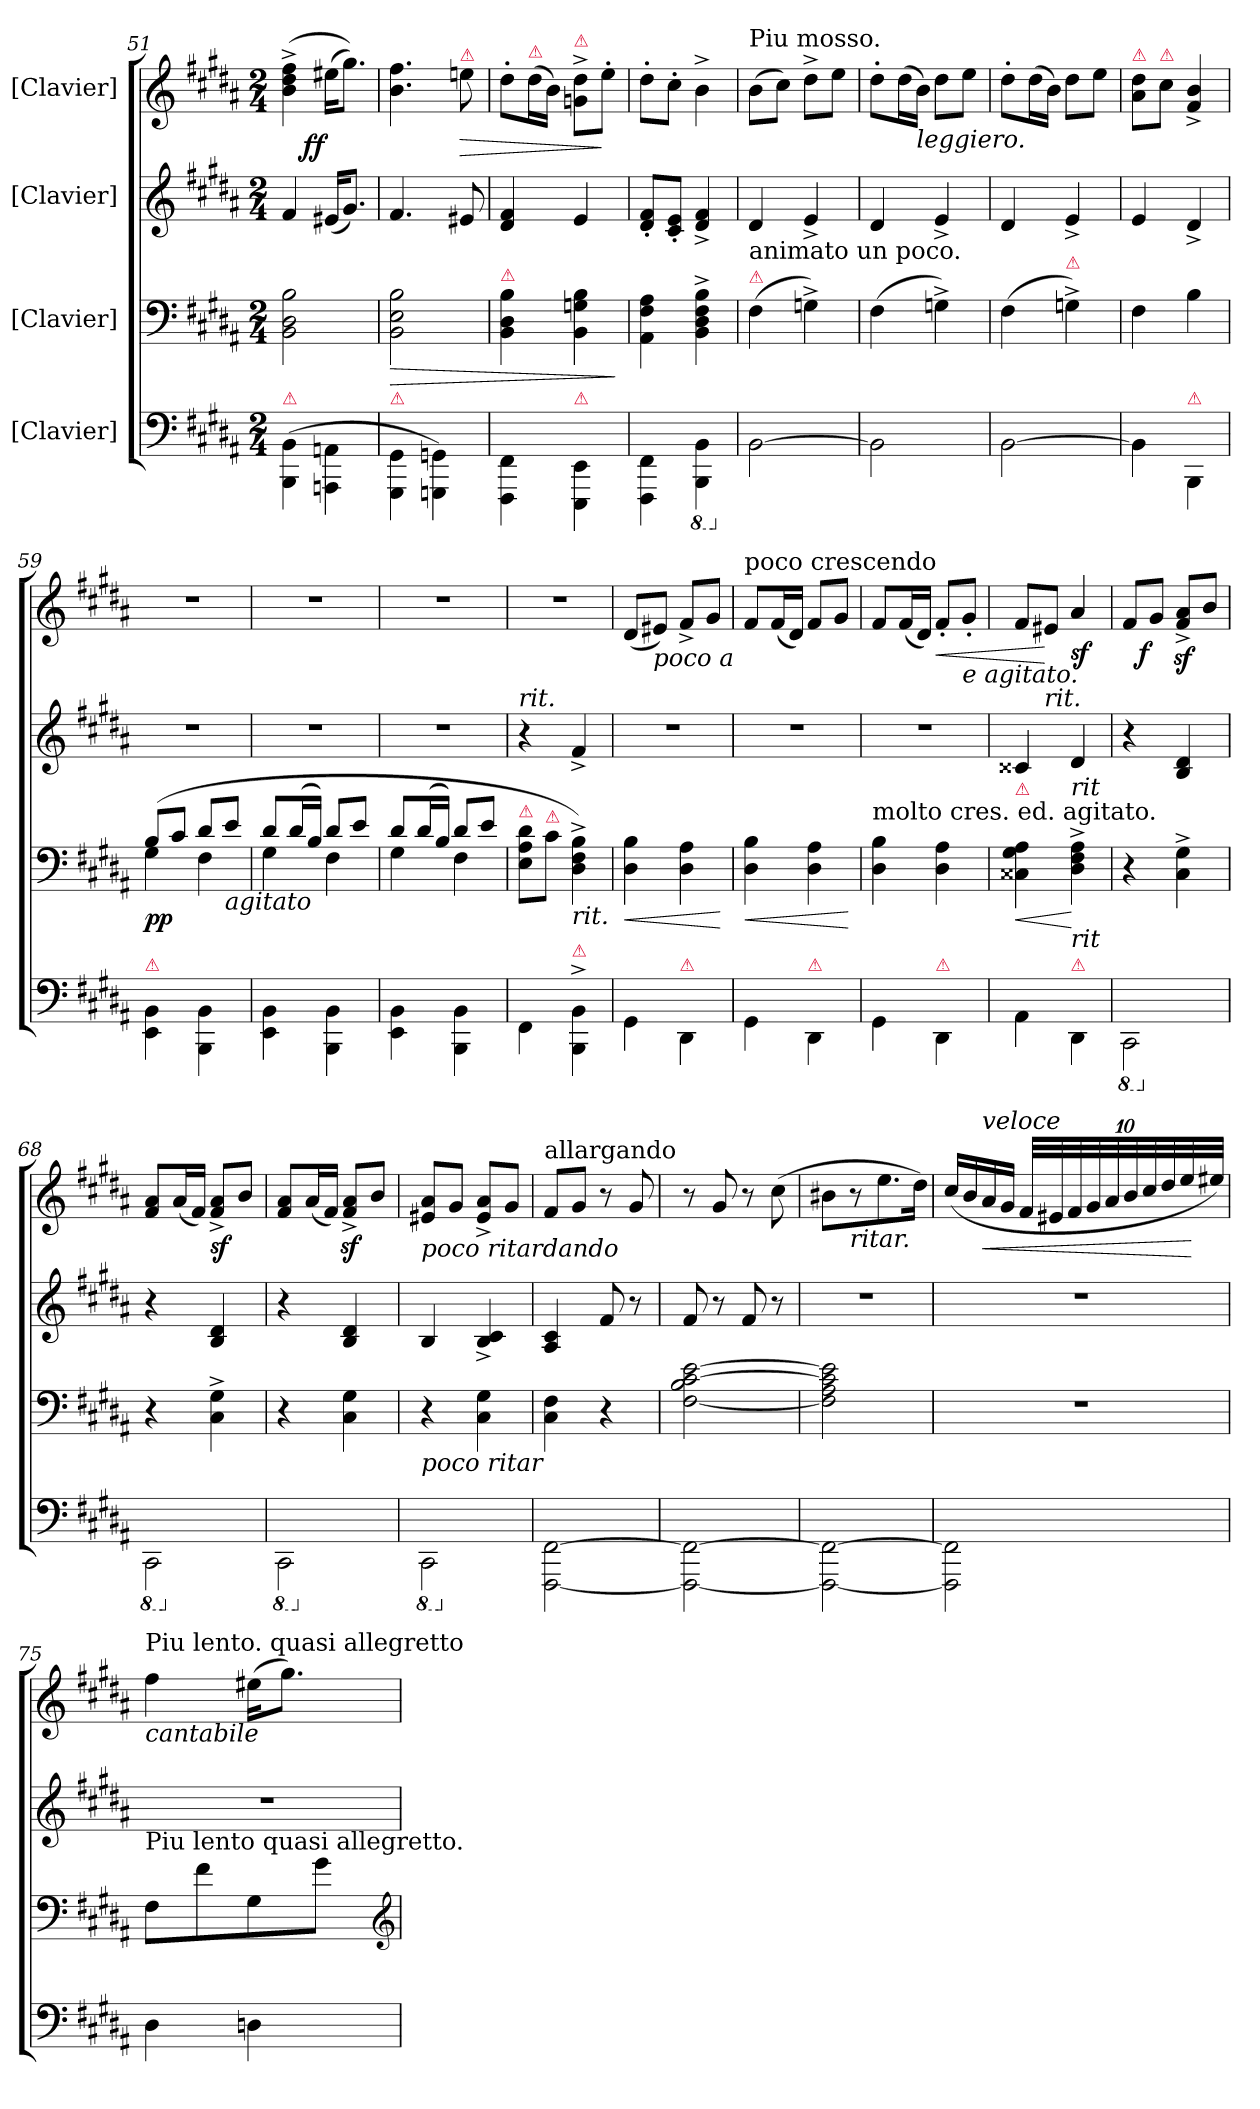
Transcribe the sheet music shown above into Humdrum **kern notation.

**kern	**kern	**dynam	**kern	**kern	**dynam
*part4	*part3	*part3	*part2	*part1	*part1
*staff4	*staff3	*staff3	*staff2	*staff1	*staff1
*I"[Clavier]	*I"[Clavier]	*	*I"[Clavier]	*I"[Clavier]	*
*clefF4	*clefF4	*	*clefG2	*clefG2	*
*k[f#c#g#d#a#]	*k[f#c#g#d#a#]	*	*k[f#c#g#d#a#]	*k[f#c#g#d#a#]	*
*M2/4	*M2/4	*	*M2/4	*M2/4	*
=51	=51	=51	=51	=51	=51
!LO:TX:a:color=crimson:t=⚠	!	!	!	!	!
(>4BBB\ 4BB\	2BB\ 2D#\ 2B\	.	4f#/	(>4b^>\ 4dd#^>\ 4ff#^>\	.
!	!	!	!	!	!LO:DY:rj
4AAAn\ 4AAn\	.	.	(<16e#X/KL	(>16ee#X\KL	ff
.	.	.	8.g#/J)	8.gg#\J))	.
=52	=52	=52	=52	=52	=52
!LO:TX:a:color=crimson:t=⚠	!	!	!	!	!
!	!	!LO:HP:b	!	!	!
4GGG#\ 4GG#\	2BB\ 2E\ 2B\	>	4.f#/	4.b\ 4.ff#\	.
4GGGn\ 4GGn\)	.	.	.	.	.
!	!	!	!	!LO:TX:a:color=crimson:t=⚠	!
!	!	!	!	!	!LO:HP:b
.	.	.	8e#X/	8een\	>
=53	=53	=53	=53	=53	=53
!	!LO:TX:a:color=crimson:t=⚠	!	!	!	!
4FFF#\ 4FF#\	4BB\ 4D#\ 4B\	.	4d#/ 4f#/	8dd#'>\L	.
!	!	!	!	!LO:TX:a:color=crimson:t=⚠	!
.	.	.	.	(>16dd#\L	.
.	.	.	.	16b\JJ)	.
!	!	!	!	!LO:TX:a:color=crimson:t=⚠	!
!LO:TX:a:color=crimson:t=⚠	!	!	!	!	!
4EEE\ 4EE\	4BB\ 4Gn\ 4B\	.	4e/	8gn^>\ 8dd#^>\L	.
.	.	.	.	8ee'>\J	]
.	.	]	.	.	.
=54	=54	=54	=54	=54	=54
4FFF#\ 4FF#\	4AA#\ 4F#\ 4A#\	.	8d#'>/ 8f#'>/L	8dd#'>\L	.
.	.	.	8c#'>/ 8e'>/J	8cc#'>\J	.
*8ba	*	*	*	*	*
4BBBB\ 4BBB\	4BB^>\ 4D#^>\ 4F#^>\ 4B^>\	.	4d#^>/ 4f#^>/	4b^>\	.
=55	=55	=55	=55	=55	=55
*X8ba	*	*	*	*	*
!	!	!	!	!LO:TX:a:t=Piu mosso.	!
!	!LO:TX:a:color=crimson:t=⚠	!	!	!	!
!	!LO:TX:a:t=animato un poco.	!	!	!	!
[2BB\	(>4F#\	piano	4d#/	(>8b\L	piano
.	.	.	.	8cc#\J)	.
.	4Gn^>\)	.	4e^>/	8dd#^>\L	.
.	.	.	.	8ee\J	.
=56	=56	=56	=56	=56	=56
2BB\]	(>4F#\	.	4d#/	8dd#'>\L	.
.	.	.	.	(>16dd#\L	.
!	!	!	!	!LO:TX:b:i:t=leggiero.	!
.	.	.	.	16b\JJ)	.
.	4Gn^>\)	.	4e^</	8dd#\L	.
.	.	.	.	8ee\J	.
=57	=57	=57	=57	=57	=57
[2BB\	(>4F#\	.	4d#/	8dd#'>\L	.
.	.	.	.	(>16dd#\L	.
.	.	.	.	16b\JJ)	.
!	!LO:TX:a:color=crimson:t=⚠	!	!	!	!
.	4Gn^>\)	.	4e^</	8dd#\L	.
.	.	.	.	8ee\J	.
=58	=58	=58	=58	=58	=58
!	!	!	!	!LO:TX:a:color=crimson:t=⚠	!
4BB\]	4F#\	.	4e/	8a#\ 8dd#\L	.
!	!	!	!	!LO:TX:a:color=crimson:t=⚠	!
.	.	.	.	8cc#\J	.
!LO:TX:a:color=crimson:t=⚠	!	!	!	!	!
4BBB\	4B\	.	4d#^>/	4f#^>/ 4b^>/	.
=59	=59	=59	=59	=59	=59
*	*^	*	*	*	*
!LO:TX:a:color=crimson:t=⚠	!	!	!	!	!	!
4EE\ 4BB\	(>8B/L	4G#\	pp.	2r	2r	.
.	8c#/J	.	.	.	.	.
4BBB\ 4BB\	8d#/L	4F#\	.	.	.	.
!	!LO:TX:b:i:t=agitato	!	!	!	!	!
.	8e/J	.	.	.	.	.
=60	=60	=60	=60	=60	=60	=60
4EE\ 4BB\	8d#/L	4G#\	.	2r	2r	.
.	(<16d#/L	.	.	.	.	.
.	16B/JJ)	.	.	.	.	.
4BBB\ 4BB\	8d#/L	4F#\	.	.	.	.
.	8e/J	.	.	.	.	.
=61	=61	=61	=61	=61	=61	=61
4EE\ 4BB\	8d#/L	4G#\	.	2r	2r	.
.	(<16d#/L	.	.	.	.	.
.	16B/JJ)	.	.	.	.	.
4BBB\ 4BB\	8d#/L	4F#\	.	.	.	.
.	8e/J	.	.	.	.	.
*	*v	*v	*	*	*	*
=62	=62	=62	=62	=62	=62
!	!	!	!LO:TX:a:i:t=rit.	!	!
!	!LO:TX:a:color=crimson:t=⚠	!	!	!	!
4FF#\	8E\ 8A#\ 8d#\L	.	4r	2r	.
!	!LO:TX:a:color=crimson:t=⚠	!	!	!	!
.	8c#\J	.	.	.	.
!	!LO:TX:b:i:t=rit.	!	!	!	!
!LO:TX:a:color=crimson:t=⚠	!	!	!	!	!
4BBB^>\ 4BB^>\	4D#^>\ 4F#^>\ 4B^>\)	.	4f#^>/	.	.
=63	=63	=63	=63	=63	=63
!	!	!LO:HP:b	!	!	!
4GG#\	4D#\ 4B\	<	2r	(<8d#/L	.
!	!	!	!	!LO:TX:b:i:t=poco a	!
.	.	.	.	8e#X/J)	.
!LO:TX:a:color=crimson:t=⚠	!	!	!	!	!
4DD#\	4D#\ 4A#\	.	.	8f#^>/L	.
.	.	.	.	8g#/J	.
.	.	[	.	.	.
=64	=64	=64	=64	=64	=64
!	!	!	!	!LO:TX:t=poco crescendo	!
!	!	!LO:HP:b	!	!	!
4GG#\	4D#\ 4B\	<	2r	8f#/L	.
.	.	.	.	(<16f#/L	.
.	.	.	.	16d#/JJ)	.
!LO:TX:a:color=crimson:t=⚠	!	!	!	!	!
4DD#\	4D#\ 4A#\	.	.	8f#/L	.
.	.	.	.	8g#/J	.
.	.	[	.	.	.
=65	=65	=65	=65	=65	=65
!	!LO:TX:t=molto cres. ed. agitato.	!	!	!	!
4GG#\	4D#\ 4B\	.	2r	8f#/L	.
.	.	.	.	(<16f#/L	.
.	.	.	.	16d#/JJ)	.
!LO:TX:a:color=crimson:t=⚠	!	!	!	!	!
!	!	!	!	!	!LO:HP:b
4DD#\	4D#\ 4A#\	.	.	8f#'</L	<
!	!	!	!	!LO:TX:b:i:t=e agitato.	!
.	.	.	.	8g#'</J	.
=66	=66	=66	=66	=66	=66
!	!LO:TX:a:color=crimson:t=⚠	!	!	!	!
!	!	!LO:HP:b	!	!	!
4AA#\	4C##X\ 4G#\ 4A#\	<	4c##X/	8f#/L	.
!	!	!	!	!LO:TX:b:i:t=rit.	!
.	.	.	.	8e#X/J	[
!	!LO:TX:a:i:t=rit	!	!	!	!
!LO:TX:a:color=crimson:t=⚠	!	!	!	!	!
!LO:TX:a:i:t=rit	!	!	!	!	!
4DD#\	4D#^>\ 4F#^>\ 4A#^>\	[	4d#/	4a#/	sf.
=67	=67	=67	=67	=67	=67
*8ba	*	*	*	*	*
2CCC#\	4r	.	4r	8f#/L	.
!	!	!	!	!	!LO:DY:rj
.	.	.	.	8g#/J	f
!	!	!LO:DY:rj	!	!	!
.	4C#^>\ 4G#^>\	forte	4B/ 4d#/	8f#z^>/ 8a#z^>/L	.
.	.	.	.	8b/J	.
=68	=68	=68	=68	=68	=68
*X8ba	*	*	*	*	*
*8ba	*	*	*	*	*
2CCC#\	4r	.	4r	8f#/ 8a#/L	.
.	.	.	.	(<16a#/L	.
.	.	.	.	16f#/JJ)	.
.	4C#^>\ 4G#^>\	.	4B/ 4d#/	8f#^>/ 8a#^>/L	sf.
.	.	.	.	8b/J	.
=69	=69	=69	=69	=69	=69
*X8ba	*	*	*	*	*
*8ba	*	*	*	*	*
2CCC#\	4r	.	4r	8f#/ 8a#/L	.
.	.	.	.	(<16a#/L	.
.	.	.	.	16f#/JJ)	.
.	4C#\ 4G#\	.	4B/ 4d#/	8f#z^>/ 8a#z^>/L	.
.	.	.	.	8b/J	.
=70	=70	=70	=70	=70	=70
*X8ba	*	*	*	*	*
*8ba	*	*	*	*	*
!	!	!	!	!LO:TX:b:i:t=poco ritardando	!
!	!LO:TX:b:i:t=poco ritar	!	!	!	!
2CCC#\	4r	.	4B/	8e#X/ 8a#/L	.
.	.	.	.	8g#/J	.
.	4C#\ 4G#\	.	4B^>/ 4c#^>/	8e#^>/ 8a#^>/L	.
.	.	.	.	8g#/J	.
=71	=71	=71	=71	=71	=71
*X8ba	*	*	*	*	*
!	!	!	!	!LO:TX:a:t=allargando	!
[<2FFF#\ [>2FF#\	4C#\ 4F#\	.	4A#/ 4c#/	8f#/L	.
.	.	.	.	8g#/J	.
.	4r	.	8f#/	8r	.
.	.	.	8r	8g#/	.
=72	=72	=72	=72	=72	=72
2FFF#_<\ 2FF#_>\	[2F#\ 2B\ [2c#\ [2e\	.	8f#/	8r	.
.	.	.	8r	8g#/	.
.	.	.	8f#/	8r	.
.	.	.	8r	(>8cc#\	.
=73	=73	=73	=73	=73	=73
2FFF#_\ 2FF#_\	2F#]\ 2A#\ 2c#]\ 2e]\	.	2r	8b#X\L	.
!	!	!	!	!LO:TX:b:i:t=ritar.	!
.	.	.	.	8r	.
.	.	.	.	8.ee\	.
.	.	.	.	16dd#\Jk)	.
=74	=74	=74	=74	=74	=74
2FFF#]\ 2FF#]\	2r	.	2r	(>16cc#/LL	.
.	.	.	.	16b/	.
!	!	!	!	!LO:TX:a:i:t=veloce	!
!	!	!	!	!	!LO:HP:b
.	.	.	.	16a#/	<
.	.	.	.	16g#/JJ	.
.	.	.	.	40f#/LLL	.
.	.	.	.	40e#X/	.
.	.	.	.	40f#/	.
.	.	.	.	40g#/	.
.	.	.	.	40a#/	.
.	.	.	.	40b/	.
.	.	.	.	40cc#/	.
.	.	.	.	40dd#/	.
.	.	.	.	40ee/	.
.	.	.	.	40ee#X/JJJ)	[
=75	=75	=75	=75	=75	=75
!	!	!	!	!LO:TX:a:t=Piu lento. quasi allegretto	!
!	!	!	!	!LO:TX:b:i:t=cantabile	!
!	!LO:TX:a:t=Piu lento quasi allegretto.	!	!	!	!
4D#\	8F#\L	.	2r	4ff#\	.
.	8f#\	.	.	.	.
4Dn\	8G#\	.	.	(>16ee#X\KL	.
.	.	.	.	8.gg#\J)	.
.	8g#\J	.	.	.	.
*	*clefG2	*	*	*	*
=	=	=	=	=	=
*-	*-	*-	*-	*-	*-
